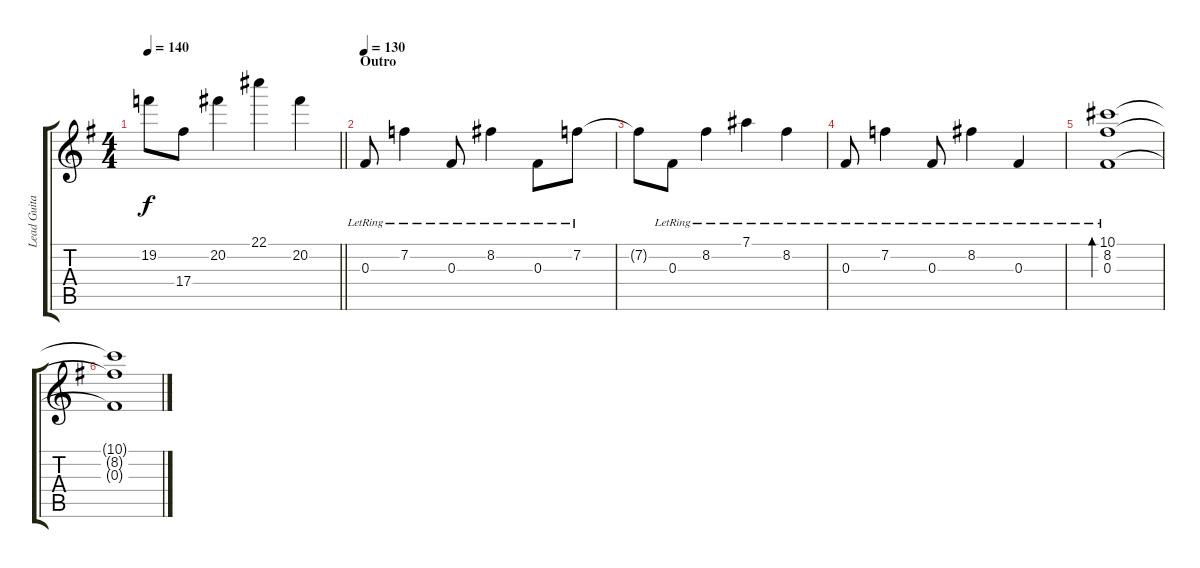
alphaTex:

\track ("Lead Guitar - Fred Mascherino" "Lead Guita") {instrument electricguitarclean}
\staff {score tabs}
\tuning (Eb4 Bb3 Gb3 Db3 Ab2 Eb2) {hide}
\ts (4 4)
\tempo 140
\clef g2
\barLineRight lightlight
\ks g
19.2{t}.8{dy f} 17.4.8 20.2.4 22.1.4 20.2.4 |
\section ("" "Outro")
\tempo 130
0.3{lr}.8{instrument electricguitarclean} 7.2{lr}.4 0.3{lr}.8 8.2{lr}.4 0.3{lr}.8 7.2{lr}.8 |
7.2{t}.8 0.3{lr}.8 8.2{lr}.4 7.1{lr}.4 8.2{lr}.4 |
0.3{lr}.8 7.2{lr}.4 0.3{lr}.8 8.2{lr}.4 0.3{lr}.4 |
(10.1{lr} 8.2{lr} 0.3{lr}).1{bd 480} |
(10.1{t} 8.2{t} 0.3{t}).1
